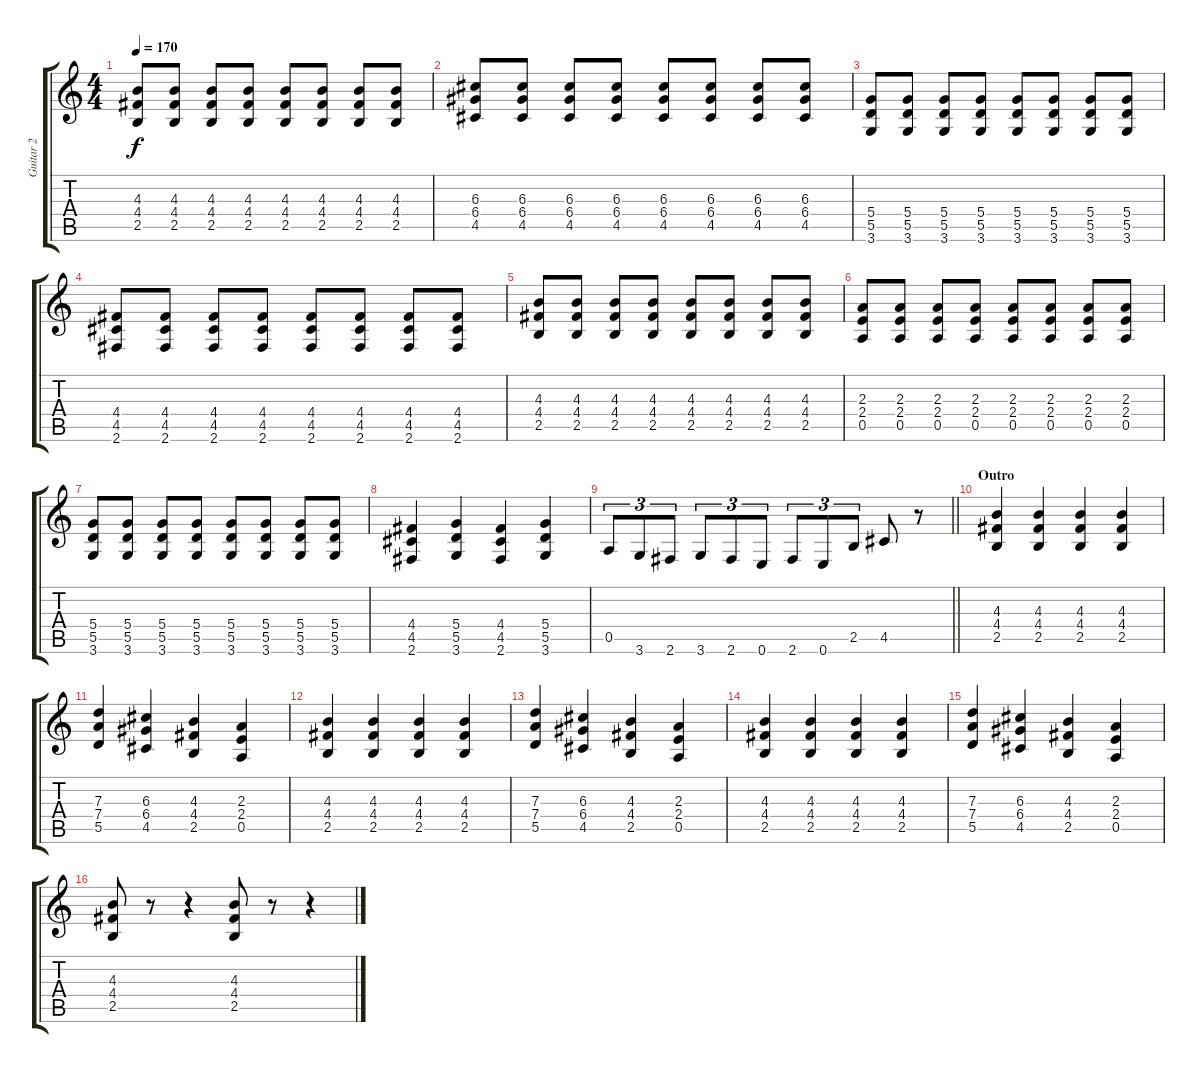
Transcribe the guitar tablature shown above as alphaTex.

\track ("Guitar 2" "Guitar 2") {instrument distortionguitar}
\staff {score tabs}
\tuning (E4 B3 G3 D3 A2 E2) {hide}
\ts (4 4)
\tempo 170
\clef g2
\ks c
(4.3 4.4 2.5).8{dy f} (4.3 4.4 2.5).8 (4.3 4.4 2.5).8 (4.3 4.4 2.5).8 (4.3 4.4 2.5).8 (4.3 4.4 2.5).8 (4.3 4.4 2.5).8 (4.3 4.4 2.5).8 |
(6.3 6.4 4.5).8 (6.3 6.4 4.5).8 (6.3 6.4 4.5).8 (6.3 6.4 4.5).8 (6.3 6.4 4.5).8 (6.3 6.4 4.5).8 (6.3 6.4 4.5).8 (6.3 6.4 4.5).8 |
(5.4 5.5 3.6).8 (5.4 5.5 3.6).8 (5.4 5.5 3.6).8 (5.4 5.5 3.6).8 (5.4 5.5 3.6).8 (5.4 5.5 3.6).8 (5.4 5.5 3.6).8 (5.4 5.5 3.6).8 |
(4.4 4.5 2.6).8 (4.4 4.5 2.6).8 (4.4 4.5 2.6).8 (4.4 4.5 2.6).8 (4.4 4.5 2.6).8 (4.4 4.5 2.6).8 (4.4 4.5 2.6).8 (4.4 4.5 2.6).8 |
(4.3 4.4 2.5).8 (4.3 4.4 2.5).8 (4.3 4.4 2.5).8 (4.3 4.4 2.5).8 (4.3 4.4 2.5).8 (4.3 4.4 2.5).8 (4.3 4.4 2.5).8 (4.3 4.4 2.5).8 |
(2.3 2.4 0.5).8 (2.3 2.4 0.5).8 (2.3 2.4 0.5).8 (2.3 2.4 0.5).8 (2.3 2.4 0.5).8 (2.3 2.4 0.5).8 (2.3 2.4 0.5).8 (2.3 2.4 0.5).8 |
(5.4 5.5 3.6).8 (5.4 5.5 3.6).8 (5.4 5.5 3.6).8 (5.4 5.5 3.6).8 (5.4 5.5 3.6).8 (5.4 5.5 3.6).8 (5.4 5.5 3.6).8 (5.4 5.5 3.6).8 |
(4.4 4.5 2.6).4 (5.4 5.5 3.6).4 (4.4 4.5 2.6).4 (5.4 5.5 3.6).4 |
\barLineRight lightlight
0.5.8{tu (3 2)} 3.6.8{tu (3 2)} 2.6.8{tu (3 2)} 3.6.8{tu (3 2)} 2.6.8{tu (3 2)} 0.6.8{tu (3 2)} 2.6.8{tu (3 2)} 0.6.8{tu (3 2)} 2.5.8{tu (3 2)} 4.5.8 r.8 |
\section ("" "Outro")
(4.3 4.4 2.5).4 (4.3 4.4 2.5).4 (4.3 4.4 2.5).4 (4.3 4.4 2.5).4 |
(7.3 7.4 5.5).4 (6.3 6.4 4.5).4 (4.3 4.4 2.5).4 (2.3 2.4 0.5).4 |
(4.3 4.4 2.5).4 (4.3 4.4 2.5).4 (4.3 4.4 2.5).4 (4.3 4.4 2.5).4 |
(7.3 7.4 5.5).4 (6.3 6.4 4.5).4 (4.3 4.4 2.5).4 (2.3 2.4 0.5).4 |
(4.3 4.4 2.5).4 (4.3 4.4 2.5).4 (4.3 4.4 2.5).4 (4.3 4.4 2.5).4 |
(7.3 7.4 5.5).4 (6.3 6.4 4.5).4 (4.3 4.4 2.5).4 (2.3 2.4 0.5).4 |
(4.3 4.4 2.5).8 r.8 r.4 (4.3 4.4 2.5).8 r.8 r.4
